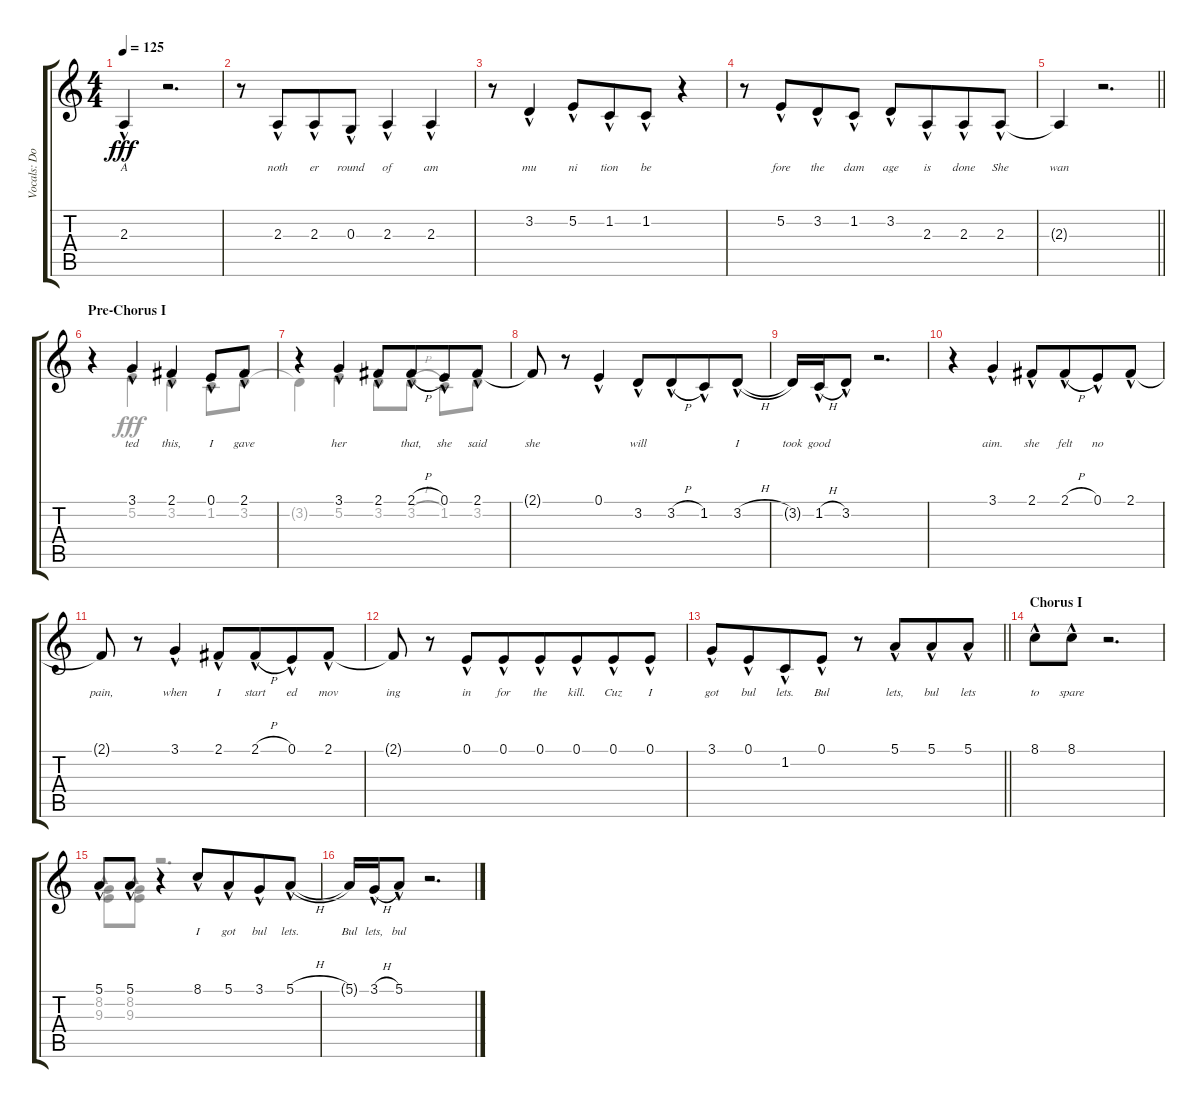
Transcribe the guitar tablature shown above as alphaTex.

\track ("Vocals: Don" "Vocals: Do") {instrument lead2sawtooth}
\staff {score tabs}
\tuning (E4 B3 G3 D3 A2 E2) {hide}
\voice
\ts (4 4)
\tempo 125
\clef g2
\ks c
2.3{hac}.4{lyrics (0 "A") lyrics (1 "") lyrics (2 "") lyrics (3 "") lyrics (4 "") dy fff} r.2{d} |
r.8 2.3{hac}.8{lyrics (0 "noth") lyrics (1 "") lyrics (2 "") lyrics (3 "") lyrics (4 "") beam merge} 2.3{hac}.8{lyrics (0 "er") lyrics (1 "") lyrics (2 "") lyrics (3 "") lyrics (4 "")} 0.3{hac}.8{lyrics (0 "round") lyrics (1 "") lyrics (2 "") lyrics (3 "") lyrics (4 "")} 2.3{hac}.4{lyrics (0 "of") lyrics (1 "") lyrics (2 "") lyrics (3 "") lyrics (4 "")} 2.3{hac}.4{lyrics (0 "am") lyrics (1 "") lyrics (2 "") lyrics (3 "") lyrics (4 "")} |
r.8 3.2{hac}.4{lyrics (0 "mu") lyrics (1 "") lyrics (2 "") lyrics (3 "") lyrics (4 "")} 5.2{hac}.8{lyrics (0 "ni") lyrics (1 "") lyrics (2 "") lyrics (3 "") lyrics (4 "") beam merge} 1.2{hac}.8{lyrics (0 "tion") lyrics (1 "") lyrics (2 "") lyrics (3 "") lyrics (4 "")} 1.2{hac}.8{lyrics (0 "be") lyrics (1 "") lyrics (2 "") lyrics (3 "") lyrics (4 "")} r.4 |
r.8 5.2{hac}.8{lyrics (0 "fore") lyrics (1 "") lyrics (2 "") lyrics (3 "") lyrics (4 "") beam merge} 3.2{hac}.8{lyrics (0 "the") lyrics (1 "") lyrics (2 "") lyrics (3 "") lyrics (4 "")} 1.2{hac}.8{lyrics (0 "dam") lyrics (1 "") lyrics (2 "") lyrics (3 "") lyrics (4 "") beam split} 3.2{hac}.8{lyrics (0 "age") lyrics (1 "") lyrics (2 "") lyrics (3 "") lyrics (4 "")} 2.3{hac}.8{lyrics (0 "is") lyrics (1 "") lyrics (2 "") lyrics (3 "") lyrics (4 "") beam merge} 2.3{hac}.8{lyrics (0 "done") lyrics (1 "") lyrics (2 "") lyrics (3 "") lyrics (4 "")} 2.3{hac}.8{lyrics (0 "She") lyrics (1 "") lyrics (2 "") lyrics (3 "") lyrics (4 "")} |
\barLineRight lightlight
2.3{t}.4{lyrics (0 "wan") lyrics (1 "") lyrics (2 "") lyrics (3 "") lyrics (4 "")} r.2{d} |
\section ("" "Pre-Chorus I")
r.4 3.1{hac}.4{lyrics (0 "ted") lyrics (1 "") lyrics (2 "") lyrics (3 "") lyrics (4 "")} 2.1{hac}.4{lyrics (0 "this,") lyrics (1 "") lyrics (2 "") lyrics (3 "") lyrics (4 "")} 0.1{hac}.8{lyrics (0 "I") lyrics (1 "") lyrics (2 "") lyrics (3 "") lyrics (4 "")} 2.1{hac}.8{lyrics (0 "gave") lyrics (1 "") lyrics (2 "") lyrics (3 "") lyrics (4 "")} |
r.4 3.1{hac}.4{lyrics (0 "her") lyrics (1 "") lyrics (2 "") lyrics (3 "") lyrics (4 "")} 2.1{hac}.8{lyrics (0 "") lyrics (1 "") lyrics (2 "") lyrics (3 "") lyrics (4 "")} 2.1{h hac}.8{lyrics (0 "that,") lyrics (1 "") lyrics (2 "") lyrics (3 "") lyrics (4 "") beam merge} 0.1{hac}.8{lyrics (0 "she") lyrics (1 "") lyrics (2 "") lyrics (3 "") lyrics (4 "")} 2.1{hac}.8{lyrics (0 "said") lyrics (1 "") lyrics (2 "") lyrics (3 "") lyrics (4 "")} |
2.1{t}.8{lyrics (0 "she") lyrics (1 "") lyrics (2 "") lyrics (3 "") lyrics (4 "")} r.8 0.1{hac}.4{lyrics (0 "") lyrics (1 "") lyrics (2 "") lyrics (3 "") lyrics (4 "")} 3.2{hac}.8{lyrics (0 "will") lyrics (1 "") lyrics (2 "") lyrics (3 "") lyrics (4 "")} 3.2{h hac}.8{lyrics (0 "") lyrics (1 "") lyrics (2 "") lyrics (3 "") lyrics (4 "") beam merge} 1.2{hac}.8{lyrics (0 "") lyrics (1 "") lyrics (2 "") lyrics (3 "") lyrics (4 "")} 3.2{h hac}.8{lyrics (0 "I") lyrics (1 "") lyrics (2 "") lyrics (3 "") lyrics (4 "")} |
3.2{t}.16{lyrics (0 "took") lyrics (1 "") lyrics (2 "") lyrics (3 "") lyrics (4 "")} 1.2{h hac}.16{lyrics (0 "good") lyrics (1 "") lyrics (2 "") lyrics (3 "") lyrics (4 "")} 3.2{hac}.8{lyrics (0 "") lyrics (1 "") lyrics (2 "") lyrics (3 "") lyrics (4 "")} r.2{d} |
r.4 3.1{hac}.4{lyrics (0 "aim.") lyrics (1 "") lyrics (2 "") lyrics (3 "") lyrics (4 "")} 2.1{hac}.8{lyrics (0 "she") lyrics (1 "") lyrics (2 "") lyrics (3 "") lyrics (4 "")} 2.1{h hac}.8{lyrics (0 "felt") lyrics (1 "") lyrics (2 "") lyrics (3 "") lyrics (4 "") beam merge} 0.1{hac}.8{lyrics (0 "no") lyrics (1 "") lyrics (2 "") lyrics (3 "") lyrics (4 "")} 2.1{hac}.8{lyrics (0 "") lyrics (1 "") lyrics (2 "") lyrics (3 "") lyrics (4 "")} |
2.1{t}.8{lyrics (0 "pain,") lyrics (1 "") lyrics (2 "") lyrics (3 "") lyrics (4 "")} r.8 3.1{hac}.4{lyrics (0 "when") lyrics (1 "") lyrics (2 "") lyrics (3 "") lyrics (4 "")} 2.1{hac}.8{lyrics (0 "I") lyrics (1 "") lyrics (2 "") lyrics (3 "") lyrics (4 "")} 2.1{h hac}.8{lyrics (0 "start") lyrics (1 "") lyrics (2 "") lyrics (3 "") lyrics (4 "") beam merge} 0.1{hac}.8{lyrics (0 "ed") lyrics (1 "") lyrics (2 "") lyrics (3 "") lyrics (4 "")} 2.1{hac}.8{lyrics (0 "mov") lyrics (1 "") lyrics (2 "") lyrics (3 "") lyrics (4 "")} |
2.1{t}.8{lyrics (0 "ing") lyrics (1 "") lyrics (2 "") lyrics (3 "") lyrics (4 "")} r.8 0.1{hac}.8{lyrics (0 "in") lyrics (1 "") lyrics (2 "") lyrics (3 "") lyrics (4 "")} 0.1{hac}.8{lyrics (0 "for") lyrics (1 "") lyrics (2 "") lyrics (3 "") lyrics (4 "") beam merge} 0.1{hac}.8{lyrics (0 "the") lyrics (1 "") lyrics (2 "") lyrics (3 "") lyrics (4 "")} 0.1{hac}.8{lyrics (0 "kill.") lyrics (1 "") lyrics (2 "") lyrics (3 "") lyrics (4 "") beam merge} 0.1{hac}.8{lyrics (0 "Cuz") lyrics (1 "") lyrics (2 "") lyrics (3 "") lyrics (4 "")} 0.1{hac}.8{lyrics (0 "I") lyrics (1 "") lyrics (2 "") lyrics (3 "") lyrics (4 "")} |
\barLineRight lightlight
3.1{hac}.8{lyrics (0 "got") lyrics (1 "") lyrics (2 "") lyrics (3 "") lyrics (4 "")} 0.1{hac}.8{lyrics (0 "bul") lyrics (1 "") lyrics (2 "") lyrics (3 "") lyrics (4 "") beam merge} 1.2{hac}.8{lyrics (0 "lets.") lyrics (1 "") lyrics (2 "") lyrics (3 "") lyrics (4 "")} 0.1{hac}.8{lyrics (0 "Bul") lyrics (1 "") lyrics (2 "") lyrics (3 "") lyrics (4 "")} r.8 5.1{hac}.8{lyrics (0 "lets,") lyrics (1 "") lyrics (2 "") lyrics (3 "") lyrics (4 "") beam merge} 5.1{hac}.8{lyrics (0 "bul") lyrics (1 "") lyrics (2 "") lyrics (3 "") lyrics (4 "")} 5.1{hac}.8{lyrics (0 "lets") lyrics (1 "") lyrics (2 "") lyrics (3 "") lyrics (4 "")} |
\section ("" "Chorus I")
8.1{hac}.8{lyrics (0 "to") lyrics (1 "") lyrics (2 "") lyrics (3 "") lyrics (4 "")} 8.1{hac}.8{lyrics (0 "spare") lyrics (1 "") lyrics (2 "") lyrics (3 "") lyrics (4 "")} r.2{d} |
5.1{hac}.8{lyrics (0 "") lyrics (1 "") lyrics (2 "") lyrics (3 "") lyrics (4 "")} 5.1{hac}.8{lyrics (0 "") lyrics (1 "") lyrics (2 "") lyrics (3 "") lyrics (4 "")} r.4 8.1{hac}.8{lyrics (0 "I") lyrics (1 "") lyrics (2 "") lyrics (3 "") lyrics (4 "")} 5.1{hac}.8{lyrics (0 "got") lyrics (1 "") lyrics (2 "") lyrics (3 "") lyrics (4 "") beam merge} 3.1{hac}.8{lyrics (0 "bul") lyrics (1 "") lyrics (2 "") lyrics (3 "") lyrics (4 "")} 5.1{h hac}.8{lyrics (0 "lets.") lyrics (1 "") lyrics (2 "") lyrics (3 "") lyrics (4 "")} |
5.1{t}.16{lyrics (0 "Bul") lyrics (1 "") lyrics (2 "") lyrics (3 "") lyrics (4 "")} 3.1{h hac}.16{lyrics (0 "lets,") lyrics (1 "") lyrics (2 "") lyrics (3 "") lyrics (4 "")} 5.1{hac}.8{lyrics (0 "bul") lyrics (1 "") lyrics (2 "") lyrics (3 "") lyrics (4 "")} r.2{d}
\voice
\clef g2
\ottava regular
\simile none
\ks c
|
|
|
|
\barLineRight lightlight
|
r.4 5.2{hac}.4 3.2{hac}.4 1.2{hac}.8 3.2{hac}.8 |
3.2{t}.4 5.2{hac}.4 3.2{hac}.8 3.2{h hac}.8 1.2{hac}.8 3.2{hac}.8 |
|
|
|
|
|
\barLineRight lightlight
|
|
(8.2{hac} 9.3{hac}).8 (8.2{hac} 9.3{hac}).8 r.2{d} |
